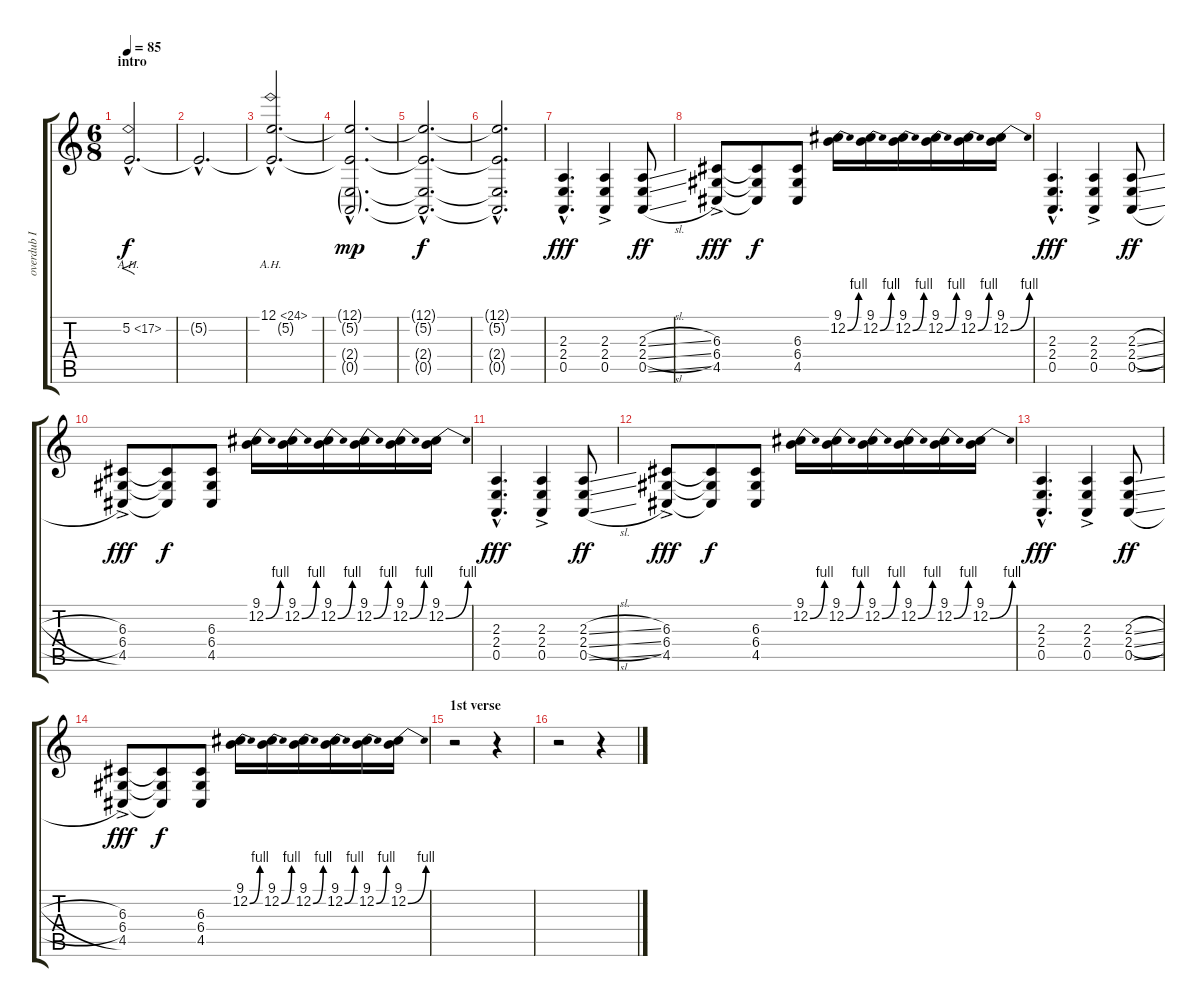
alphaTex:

\track ("overdub I" "overdub I") {instrument lead5charang}
\staff {score tabs}
\tuning (E4 B3 G3 D3 A2 E2) {hide}
\ts (6 8)
\section ("" "intro")
\tempo 85
\clef g2
\ks c
5.2{ah 12 hac}.2{f d dy f instrument lead8bassandlead} |
5.2{hac t}.2{d} |
(12.1{ah 12 hac} 5.2{hac t}).2{d} |
(12.1{hac t} 5.2{hac t} 2.4{g hac} 0.5{g hac}).2{d dy mp} |
(12.1{hac t} 5.2{hac t} 2.4{hac t} 0.5{hac t}).2{d dy f} |
(12.1{hac t} 5.2{hac t} 2.4{hac t} 0.5{hac t}).2{d} |
(2.3{hac} 2.4{hac} 0.5{hac}).4{d dy fff instrument lead5charang} (2.3{ac} 2.4{ac} 0.5{ac}).4 (2.3{sl} 2.4{sl} 0.5{sl}).8{dy ff} |
(6.3{ac} 6.4{ac} 4.5{ac}).8{dy fff} (6.3{t} 6.4{t} 4.5{t}).8{dy f} (6.3 6.4 4.5).8 (9.1 12.2{be (bend 0 0 60 4)}).16 (9.1 12.2{be (bend 0 0 60 4)}).16 (9.1 12.2{be (bend 0 0 60 4)}).16 (9.1 12.2{be (bend 0 0 60 4)}).16 (9.1 12.2{be (bend 0 0 60 4)}).16 (9.1 12.2{be (bend 0 0 60 4)}).16 |
(2.3{hac} 2.4{hac} 0.5{hac}).4{d dy fff} (2.3{ac} 2.4{ac} 0.5{ac}).4 (2.3{sl} 2.4{sl} 0.5{sl}).8{dy ff} |
(6.3{ac} 6.4{ac} 4.5{ac}).8{dy fff} (6.3{t} 6.4{t} 4.5{t}).8{dy f} (6.3 6.4 4.5).8 (9.1 12.2{be (bend 0 0 60 4)}).16 (9.1 12.2{be (bend 0 0 60 4)}).16 (9.1 12.2{be (bend 0 0 60 4)}).16 (9.1 12.2{be (bend 0 0 60 4)}).16 (9.1 12.2{be (bend 0 0 60 4)}).16 (9.1 12.2{be (bend 0 0 60 4)}).16 |
(2.3{hac} 2.4{hac} 0.5{hac}).4{d dy fff} (2.3{ac} 2.4{ac} 0.5{ac}).4 (2.3{sl} 2.4{sl} 0.5{sl}).8{dy ff} |
(6.3{ac} 6.4{ac} 4.5{ac}).8{dy fff} (6.3{t} 6.4{t} 4.5{t}).8{dy f} (6.3 6.4 4.5).8 (9.1 12.2{be (bend 0 0 60 4)}).16 (9.1 12.2{be (bend 0 0 60 4)}).16 (9.1 12.2{be (bend 0 0 60 4)}).16 (9.1 12.2{be (bend 0 0 60 4)}).16 (9.1 12.2{be (bend 0 0 60 4)}).16 (9.1 12.2{be (bend 0 0 60 4)}).16 |
(2.3{hac} 2.4{hac} 0.5{hac}).4{d dy fff} (2.3{ac} 2.4{ac} 0.5{ac}).4 (2.3{sl} 2.4{sl} 0.5{sl}).8{dy ff} |
(6.3{ac} 6.4{ac} 4.5{ac}).8{dy fff} (6.3{t} 6.4{t} 4.5{t}).8{dy f} (6.3 6.4 4.5).8 (9.1 12.2{be (bend 0 0 60 4)}).16 (9.1 12.2{be (bend 0 0 60 4)}).16 (9.1 12.2{be (bend 0 0 60 4)}).16 (9.1 12.2{be (bend 0 0 60 4)}).16 (9.1 12.2{be (bend 0 0 60 4)}).16 (9.1 12.2{be (bend 0 0 60 4)}).16 |
\section ("" "1st verse")
r.2 r.4 |
r.2 r.4
